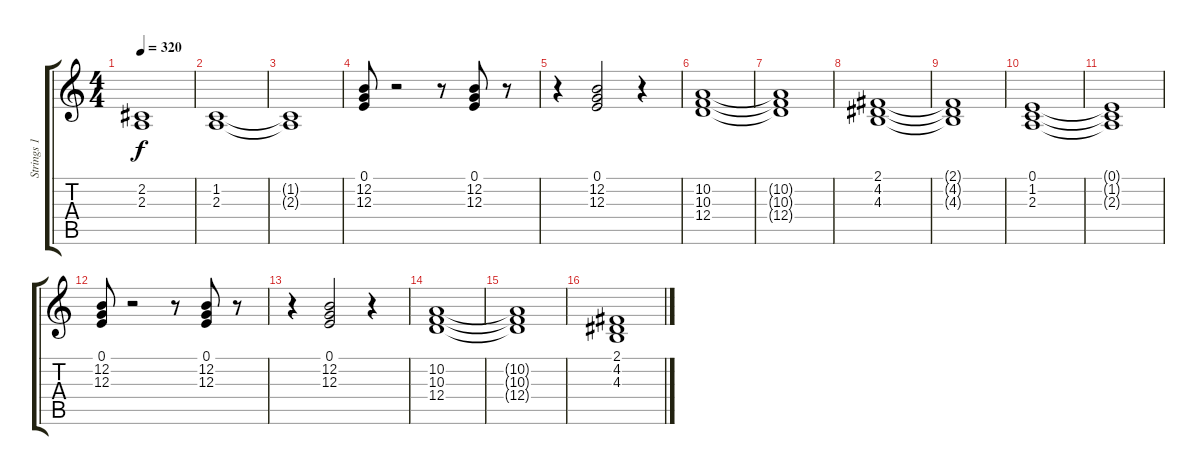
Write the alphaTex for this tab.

\track ("Strings 1" "Strings 1") {instrument stringensemble1}
\staff {score tabs}
\tuning (E4 B3 G3 D3 A2 E2) {hide}
\ts (4 4)
\tempo 320
\clef g2
\ks c
(2.2{t} 2.3{t}).1{dy f} |
(1.2 2.3).1 |
(1.2{t} 2.3{t}).1 |
(0.1 12.2 12.3).8 r.2 r.8 (0.1 12.2 12.3).8 r.8 |
r.4 (0.1 12.2 12.3).2 r.4 |
(10.2 10.3 12.4).1 |
(10.2{t} 10.3{t} 12.4{t}).1 |
(2.1 4.2 4.3).1 |
(2.1{t} 4.2{t} 4.3{t}).1 |
(0.1 1.2 2.3).1 |
(0.1{t} 1.2{t} 2.3{t}).1 |
(0.1 12.2 12.3).8 r.2 r.8 (0.1 12.2 12.3).8 r.8 |
r.4 (0.1 12.2 12.3).2 r.4 |
(10.2 10.3 12.4).1 |
(10.2{t} 10.3{t} 12.4{t}).1 |
(2.1 4.2 4.3).1
